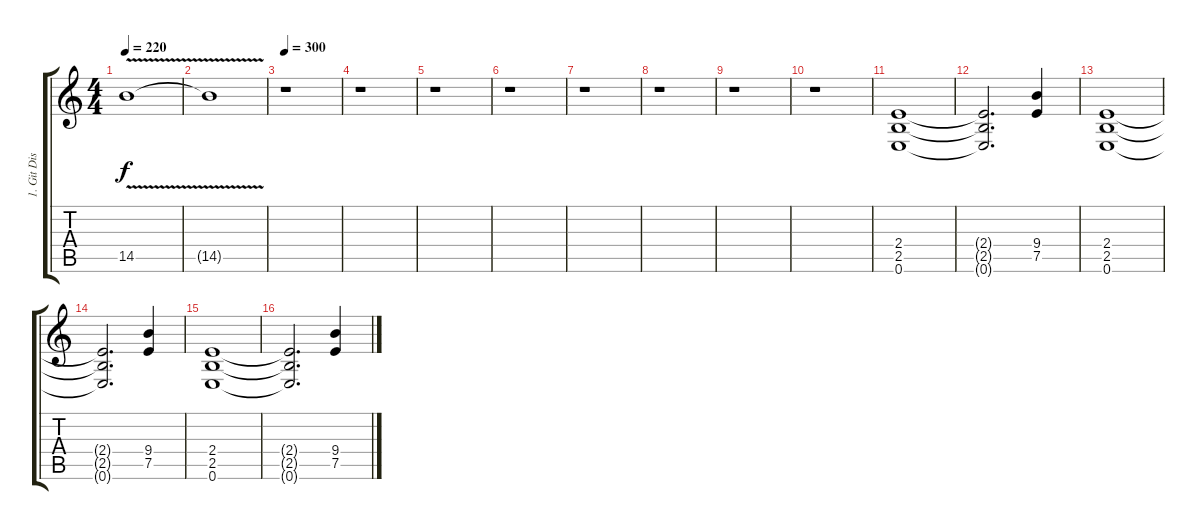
\track ("1. Git Dist" "1. Git Dis") {instrument distortionguitar}
\staff {score tabs}
\tuning (E4 B3 G3 D3 A2 E2) {hide}
\ts (4 4)
\tempo 220
\clef g2
\ks c
14.5{v}.1{dy f} |
14.5{t}.1 |
\tempo 300
r.1 |
r.1 |
r.1 |
r.1 |
r.1 |
r.1 |
r.1 |
r.1 |
(2.4 2.5 0.6).1 |
(2.4{t} 2.5{t} 0.6{t}).2{d} (9.4 7.5).4 |
(2.4 2.5 0.6).1 |
(2.4{t} 2.5{t} 0.6{t}).2{d} (9.4 7.5).4 |
(2.4 2.5 0.6).1 |
(2.4{t} 2.5{t} 0.6{t}).2{d} (9.4 7.5).4
